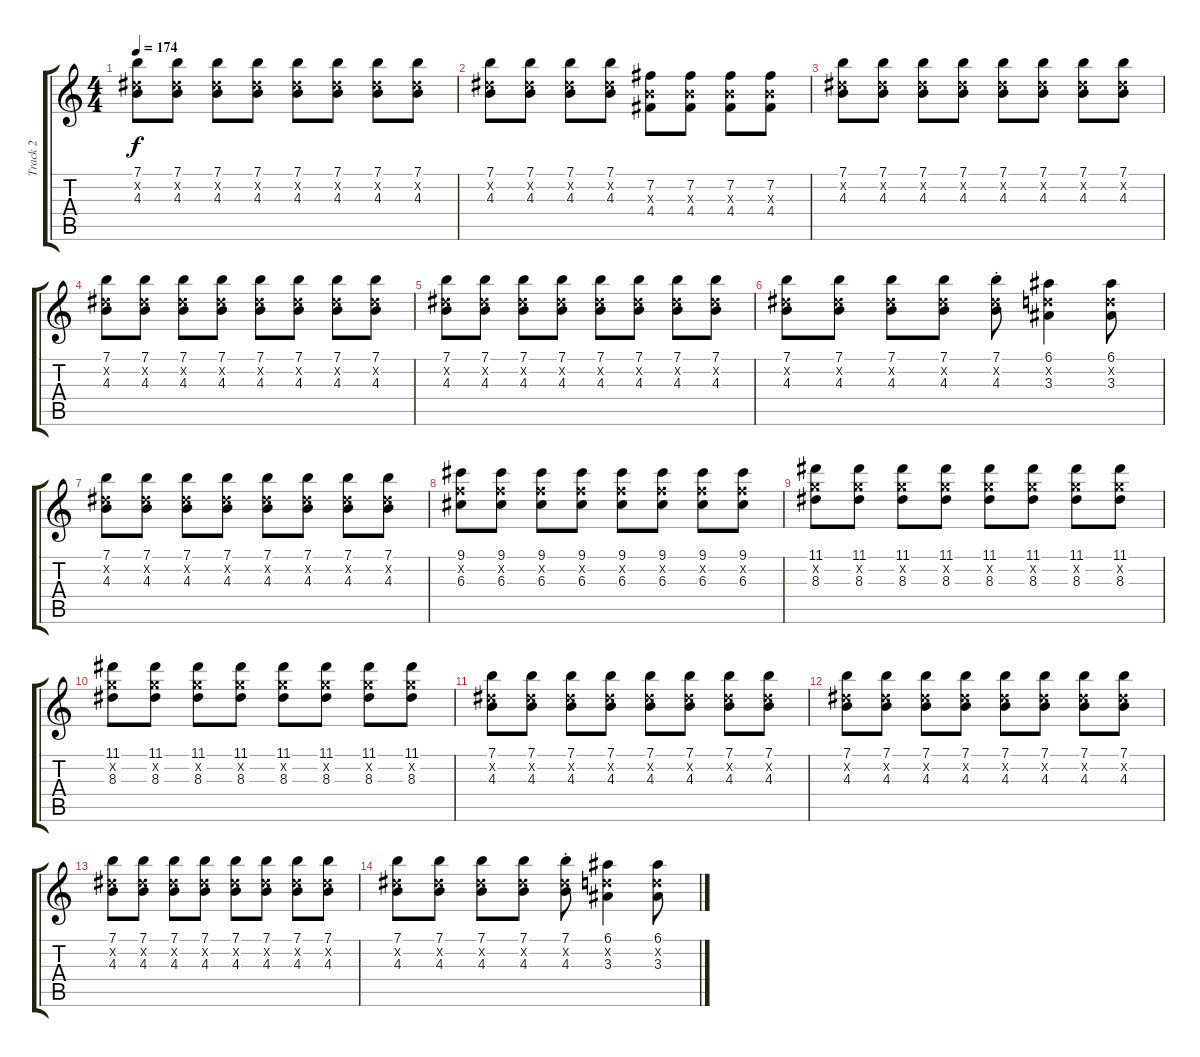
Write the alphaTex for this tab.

\track ("Track 2" "Track 2") {instrument overdrivenguitar}
\staff {score tabs}
\tuning (E4 B3 G3 D3 A2 E2) {hide}
\ts (4 4)
\tempo 174
\clef g2
\ks c
(7.1 4.2{x} 4.3).8{dy f} (7.1 4.2{x} 4.3).8 (7.1 4.2{x} 4.3).8 (7.1 4.2{x} 4.3).8 (7.1 4.2{x} 4.3).8 (7.1 4.2{x} 4.3).8 (7.1 4.2{x} 4.3).8 (7.1 4.2{x} 4.3).8 |
(7.1 4.2{x} 4.3).8 (7.1 4.2{x} 4.3).8 (7.1 4.2{x} 4.3).8 (7.1 4.2{x} 4.3).8 (7.2 4.3{x} 4.4).8 (7.2 4.3{x} 4.4).8 (7.2 4.3{x} 4.4).8 (7.2 4.3{x} 4.4).8 |
(7.1 4.2{x} 4.3).8 (7.1 4.2{x} 4.3).8 (7.1 4.2{x} 4.3).8 (7.1 4.2{x} 4.3).8 (7.1 4.2{x} 4.3).8 (7.1 4.2{x} 4.3).8 (7.1 4.2{x} 4.3).8 (7.1 4.2{x} 4.3).8 |
(7.1 4.2{x} 4.3).8 (7.1 4.2{x} 4.3).8 (7.1 4.2{x} 4.3).8 (7.1 4.2{x} 4.3).8 (7.1 4.2{x} 4.3).8 (7.1 4.2{x} 4.3).8 (7.1 4.2{x} 4.3).8 (7.1 4.2{x} 4.3).8 |
(7.1 4.2{x} 4.3).8 (7.1 4.2{x} 4.3).8 (7.1 4.2{x} 4.3).8 (7.1 4.2{x} 4.3).8 (7.1 4.2{x} 4.3).8 (7.1 4.2{x} 4.3).8 (7.1 4.2{x} 4.3).8 (7.1 4.2{x} 4.3).8 |
(7.1 4.2{x} 4.3).8 (7.1 4.2{x} 4.3).8 (7.1 4.2{x} 4.3).8 (7.1 4.2{x} 4.3).8 (7.1{st} 4.2{x} 4.3{st}).8 (6.1 3.2{x} 3.3).4 (6.1 3.2{x} 3.3).8 |
(7.1 4.2{x} 4.3).8 (7.1 4.2{x} 4.3).8 (7.1 4.2{x} 4.3).8 (7.1 4.2{x} 4.3).8 (7.1 4.2{x} 4.3).8 (7.1 4.2{x} 4.3).8 (7.1 4.2{x} 4.3).8 (7.1 4.2{x} 4.3).8 |
(9.1 6.2{x} 6.3).8 (9.1 6.2{x} 6.3).8 (9.1 6.2{x} 6.3).8 (9.1 6.2{x} 6.3).8 (9.1 6.2{x} 6.3).8 (9.1 6.2{x} 6.3).8 (9.1 6.2{x} 6.3).8 (9.1 6.2{x} 6.3).8 |
(11.1 8.2{x} 8.3).8 (11.1 8.2{x} 8.3).8 (11.1 8.2{x} 8.3).8 (11.1 8.2{x} 8.3).8 (11.1 8.2{x} 8.3).8 (11.1 8.2{x} 8.3).8 (11.1 8.2{x} 8.3).8 (11.1 8.2{x} 8.3).8 |
(11.1 8.2{x} 8.3).8 (11.1 8.2{x} 8.3).8 (11.1 8.2{x} 8.3).8 (11.1 8.2{x} 8.3).8 (11.1 8.2{x} 8.3).8 (11.1 8.2{x} 8.3).8 (11.1 8.2{x} 8.3).8 (11.1 8.2{x} 8.3).8 |
(7.1 4.2{x} 4.3).8 (7.1 4.2{x} 4.3).8 (7.1 4.2{x} 4.3).8 (7.1 4.2{x} 4.3).8 (7.1 4.2{x} 4.3).8 (7.1 4.2{x} 4.3).8 (7.1 4.2{x} 4.3).8 (7.1 4.2{x} 4.3).8 |
(7.1 4.2{x} 4.3).8 (7.1 4.2{x} 4.3).8 (7.1 4.2{x} 4.3).8 (7.1 4.2{x} 4.3).8 (7.1 4.2{x} 4.3).8 (7.1 4.2{x} 4.3).8 (7.1 4.2{x} 4.3).8 (7.1 4.2{x} 4.3).8 |
(7.1 4.2{x} 4.3).8 (7.1 4.2{x} 4.3).8 (7.1 4.2{x} 4.3).8 (7.1 4.2{x} 4.3).8 (7.1 4.2{x} 4.3).8 (7.1 4.2{x} 4.3).8 (7.1 4.2{x} 4.3).8 (7.1 4.2{x} 4.3).8 |
(7.1 4.2{x} 4.3).8 (7.1 4.2{x} 4.3).8 (7.1 4.2{x} 4.3).8 (7.1 4.2{x} 4.3).8 (7.1{st} 4.2{x} 4.3{st}).8 (6.1 3.2{x} 3.3).4 (6.1 3.2{x} 3.3).8
